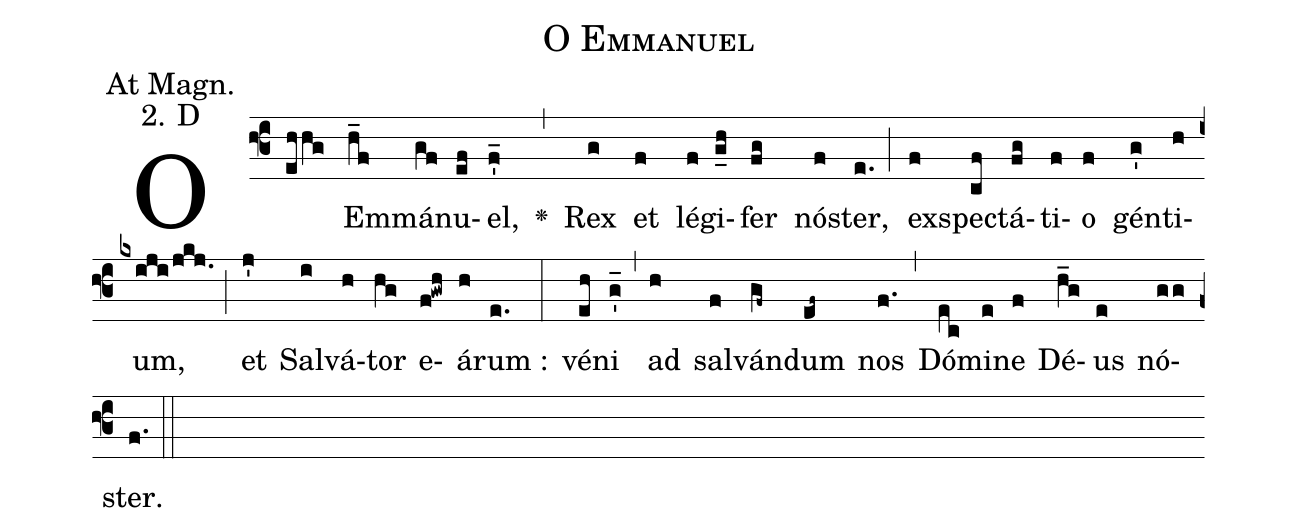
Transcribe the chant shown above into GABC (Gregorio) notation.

name: O Emmanuel;
office-part: Magnificat Antiphon;
mode: 2D;
annotation: At Magn.;
annotation: 2. D;
def-m1:}{\greseteolcustos{manual}{;
def-m2:\ifx\breakbeforeEuouae\undefined\else;
def-m3:\fi}	\ifx\noeuouae\undefined\def\noeuouae{F}\fi	\if\noeuouae F{;
def-m4:}\fi;
%%
% The syntax in this part is called gabc. Please refer to http://home.gna.org/gregorio/gabc/#basis

(f3)O(eh/hg) Em(h_f)má(gf)nu(ef)el,(f'_) <v>\greheightstar</v>(,)
Rex(g) et(f) lé(f)gi(g_h)fer(fg) nó(f)ster,(e.) (;)
ex(f)spe(cf)ctá(fg)ti(f)o(f) gén(g')ti(h)um,(kxiji/jkj.) (;)
et(j') Sal(i)vá(h)tor(hg) e(f!gwh)á(h)rum :(e.) (:)
vé(eh)ni(g'_) (,) ad(h) sal(f)ván(gf~)dum(ef~) nos(f.) (,)
Dó(ec)mi(e)ne(f) Dé(h_g)us(e) nó(gg[em1])ster.(f.) () (::[em2]z[em3]) ()

E(h) u(h) o(h) u(g) a(e) e.(f.) (::[em4])
